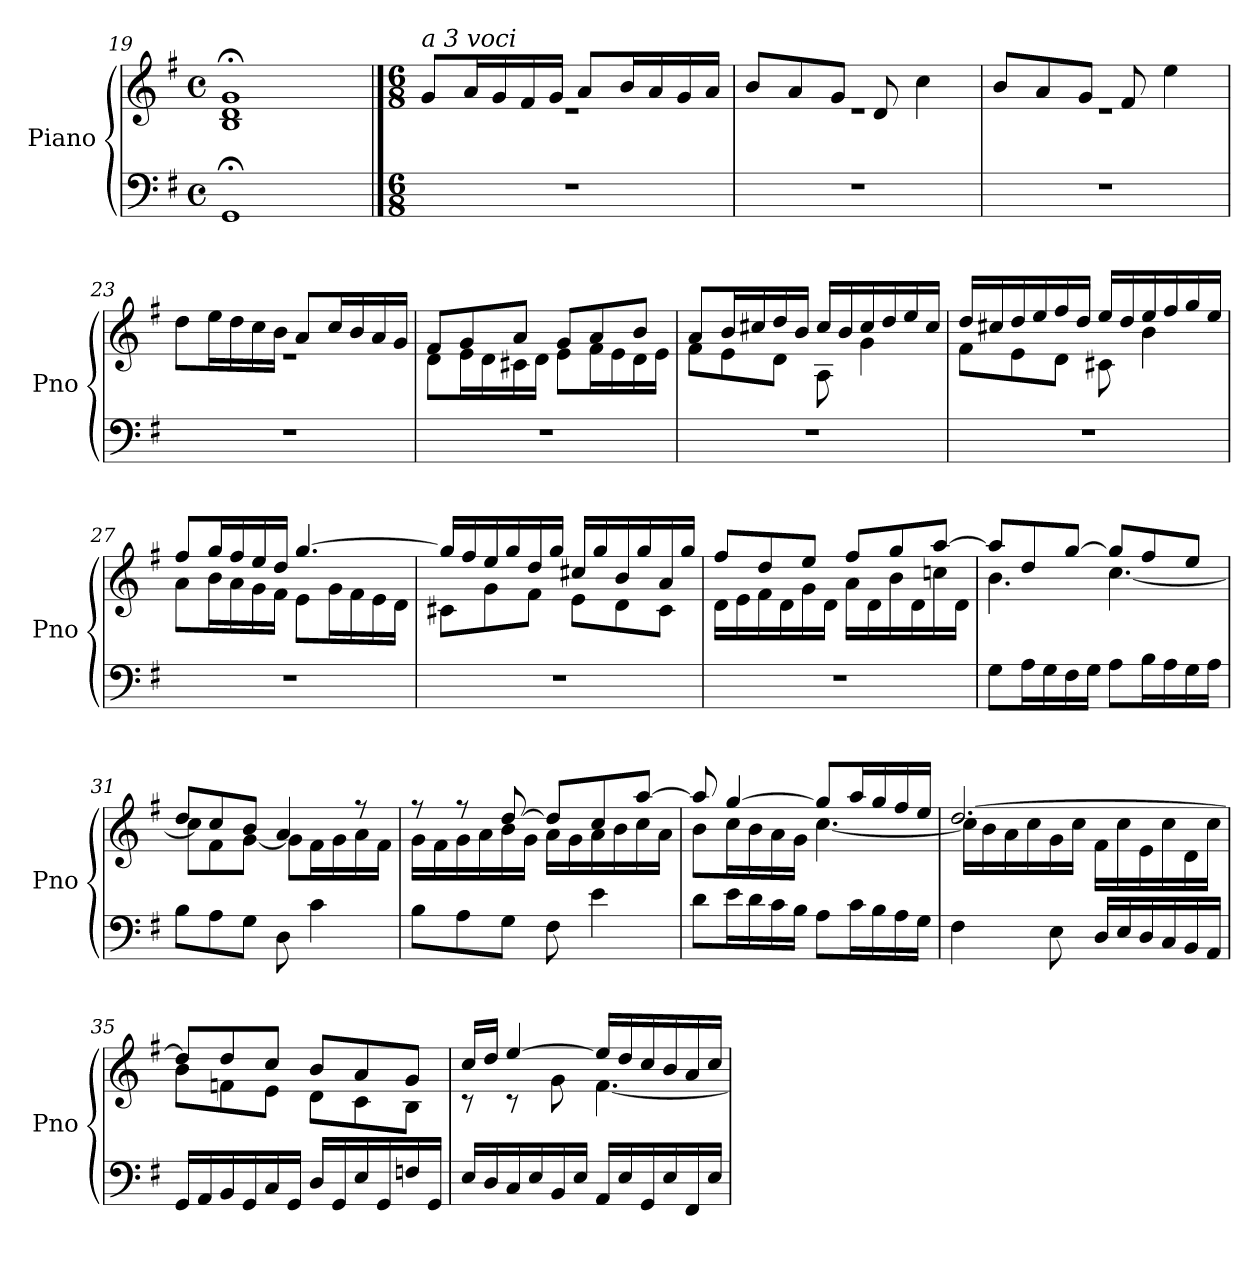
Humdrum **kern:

**kern	**kern
*part1	*part1
*staff2	*staff1
*I"Piano	*
*I'Pno	*
*clefF4	*clefG2
*k[f#]	*k[f#]
*M4/4	*M4/4
*met(c)	*met(c)
=19	=19
1GG;	1B;< 1d;< 1g;<
!!LO:PB:g=z
==20	==20
*M6/8	*M6/8
*	*^
!	!LO:TX:a:i:t=a 3 voci	!
2.r	8g/L	2.re
.	16a/L	.
.	16g/	.
.	16f#/	.
.	16g/JJ	.
.	8a/L	.
.	16b/L	.
.	16a/	.
.	16g/	.
.	16a/JJ	.
=21	=21	=21
2.r	8b/L	2.re
.	8a/	.
.	8g/J	.
.	8d/	.
.	4cc\	.
=22	=22	=22
2.r	8b/L	2.re
.	8a/	.
.	8g/J	.
.	8f#/	.
.	4ee\	.
=23	=23	=23
2.r	8dd\L	2.re
.	16ee\L	.
.	16dd\	.
.	16cc\	.
.	16b\JJ	.
.	8a/L	.
.	16cc/L	.
.	16b/	.
.	16a/	.
.	16g/JJ	.
=24	=24	=24
2.r	8f#/L	8d\L
.	8g/	16e\L
.	.	16d\
.	8a/J	16c#X\
.	.	16d\JJ
.	8g/L	8e\L
.	8a/	16f#\L
.	.	16e\
.	8b/J	16d\
.	.	16e\JJ
!!LO:LB:g=z	!!
=25	=25	=25
2.r	8a/L	8f#\L
.	16b/L	8e\
.	16cc#X/	.
.	16dd/	8d\J
.	16b/JJ	.
.	16cc#/LL	8A\
.	16b/	.
.	16cc#/	4g\
.	16dd/	.
.	16ee/	.
.	16cc#/JJ	.
=26	=26	=26
2.r	16dd/LL	8f#\L
.	16cc#X/	.
.	16dd/	8e\
.	16ee/	.
.	16ff#/	8d\J
.	16dd/JJ	.
.	16ee/LL	8c#X\
.	16dd/	.
.	16ee/	4b\
.	16ff#/	.
.	16gg/	.
.	16ee/JJ	.
=27	=27	=27
2.r	8ff#/L	8a\L
.	16gg/L	16b\L
.	16ff#/	16a\
.	16ee/	16g\
.	16dd/JJ	16f#\JJ
.	[4.gg/	8e\L
.	.	16g\L
.	.	16f#\
.	.	16e\
.	.	16d\JJ
!!LO:LB:g=z	!!
=28	=28	=28
2.r	16gg/LL]	8c#X\L
.	16ff#/	.
.	16ee/	8g\
.	16gg/	.
.	16dd/	8f#\J
.	16gg/JJ	.
.	16cc#X/LL	8e\L
.	16gg/	.
.	16b/	8d\
.	16gg/	.
.	16a/	8c#\J
.	16gg/JJ	.
=29	=29	=29
2.r	8ff#/L	16d\LL
.	.	16e\
.	8dd/	16f#\
.	.	16d\
.	8ee/J	16g\
.	.	16d\JJ
.	8ff#/L	16a\LL
.	.	16d\
.	8gg/	16b\
.	.	16d\
.	[8aa/J	16ccn\
.	.	16d\JJ
=30	=30	=30
8G\L	8aa/L]	4.b\
16A\L	8dd/	.
16G\	.	.
16F#\	[8gg/J	.
16G\JJ	.	.
8A\L	8gg/L]	[4.cc\
16B\L	8ff#/	.
16A\	.	.
16G\	8ee/J	.
16A\JJ	.	.
=31	=31	=31
8B\L	8dd/L	8cc\L]
8A\	8cc/	8f#\
8G\J	8b/J	[8g\J
8D\	4a/	8g\L]
4c\	.	16f#\L
.	.	16g\
.	8r	16a\
.	.	16f#\JJ
!!LO:LB:g=z	!!
=32	=32	=32
8B\L	8r	16g\LL
.	.	16f#\
8A\	8r	16g\
.	.	16a\
8G\J	[8dd/	16b\
.	.	16g\JJ
8F#\	8dd/L]	16a\LL
.	.	16g\
4e\	8cc/	16a\
.	.	16b\
.	[8aa/J	16cc\
.	.	16a\JJ
=33	=33	=33
8d\L	8aa/]	8b\L
16e\L	[4gg/	16cc\L
16d\	.	16b\
16c\	.	16a\
16B\JJ	.	16g\JJ
8A\L	8gg/L]	[4.cc\
16c\L	16aa/L	.
16B\	16gg/	.
16A\	16ff#/	.
16G\JJ	16ee/JJ	.
=34	=34	=34
4F#\	[2.dd/	16cc\LL]
.	.	16b\
.	.	16a\
.	.	16cc\
8E\	.	16g\
.	.	16cc\JJ
16D/LL	.	16f#\LL
16E/	.	16cc\
16D/	.	16e\
16C/	.	16cc\
16BB/	.	16d\
16AA/JJ	.	16cc\JJ
!!LO:PB:g=z	!!
=35	=35	=35
16GG/LL	8dd/L]	8b\L
16AA/	.	.
16BB/	8dd/	8fn\
16GG/	.	.
16C/	8cc/J	8e\J
16GG/JJ	.	.
16D/LL	8b/L	8d\L
16GG/	.	.
16E/	8a/	8c\
16GG/	.	.
16Fn/	8g/J	8B\J
16GG/JJ	.	.
=36	=36	=36
16E/LL	16cc/LL	8r
16D/	16dd/JJ	.
16C/	[4ee/	8r
16E/	.	.
16BB/	.	8g\
16E/JJ	.	.
16AA/LL	16ee/LL]	[4.f#\
16E/	16dd/	.
16GG/	16cc/	.
16E/	16b/	.
16FF#/	16a/	.
16E/JJ	16cc/JJ	.
*	*v	*v
=	=
*-	*-
